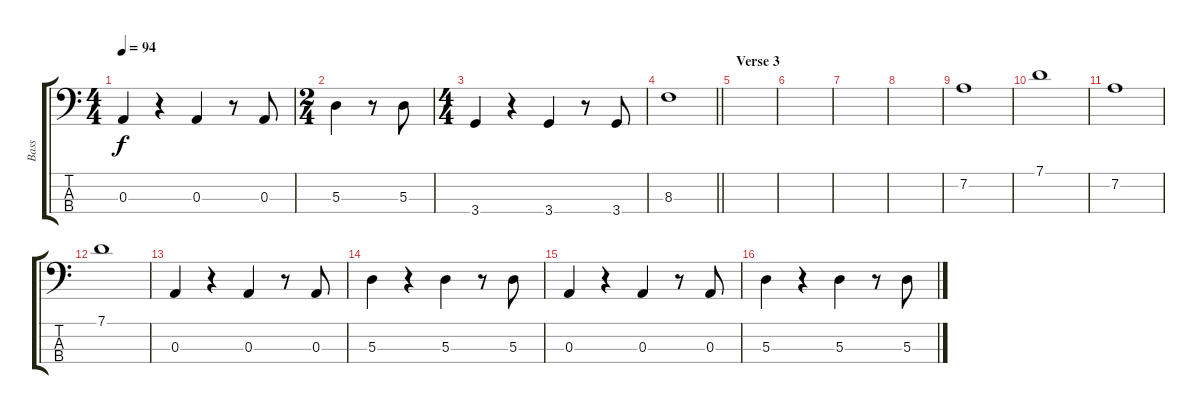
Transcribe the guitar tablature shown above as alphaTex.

\track ("Bass" "Bass") {instrument electricbassfinger}
\staff {score tabs}
\tuning (G2 D2 A1 E1) {hide}
\ts (4 4)
\tempo 94
\clef f4
\ks c
0.3.4{dy f} r.4 0.3.4 r.8 0.3.8 |
\ts (2 4)
5.3.4 r.8 5.3.8 |
\ts (4 4)
3.4.4 r.4 3.4.4 r.8 3.4.8 |
\barLineRight lightlight
8.3.1 |
\section ("" "Verse 3")
|
|
|
|
7.2.1 |
7.1.1 |
7.2.1 |
7.1.1 |
0.3.4 r.4 0.3.4 r.8 0.3.8 |
5.3.4 r.4 5.3.4 r.8 5.3.8 |
0.3.4 r.4 0.3.4 r.8 0.3.8 |
5.3.4 r.4 5.3.4 r.8 5.3.8
